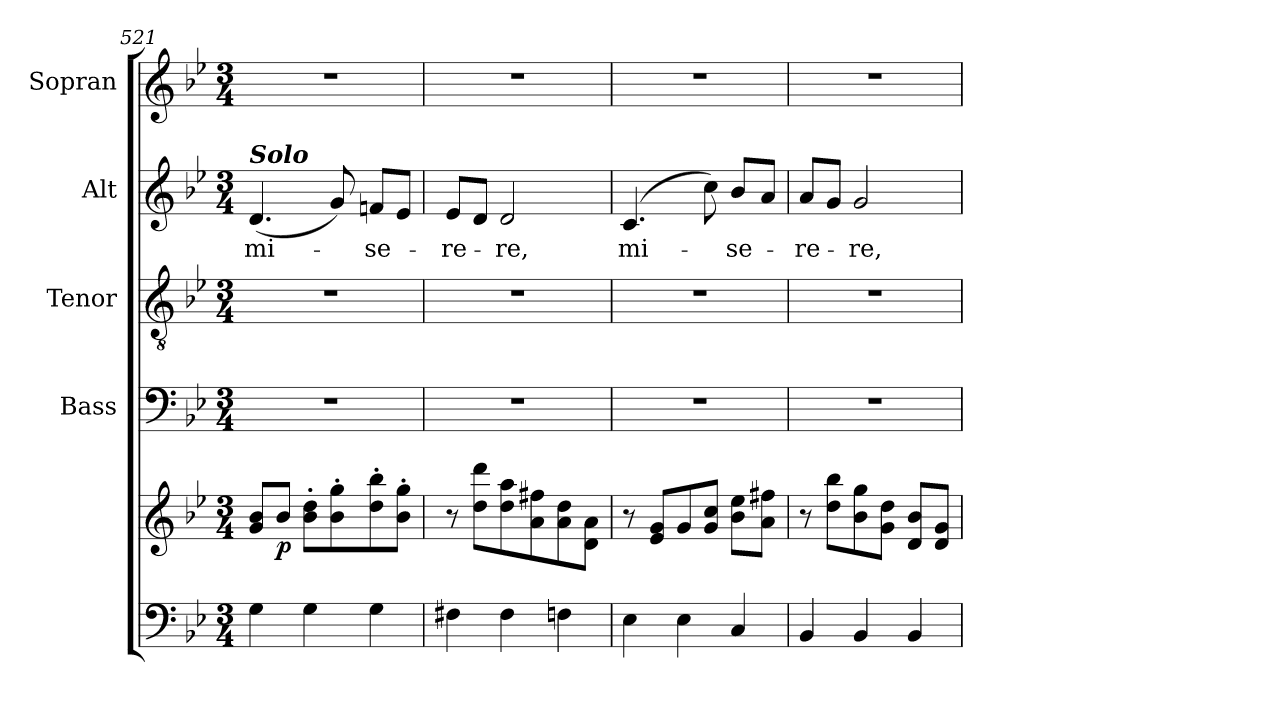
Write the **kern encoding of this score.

**kern	**kern	**dynam	**kern	**kern	**kern	**text	**kern
*part5	*part5	*part5	*part4	*part3	*part2	*part2	*part1
*staff6	*staff5	*staff5/6	*staff4	*staff3	*staff2	*staff2	*staff1
*	*	*	*I"Bass	*I"Tenor	*I"Alt	*	*I"Sopran
*	*	*	*I'B.	*I'T.	*I'A.	*	*I'S.
*clefF4	*clefG2	*	*clefF4	*clefGv2	*clefG2	*	*clefG2
*k[b-e-]	*k[b-e-]	*	*k[b-e-]	*k[b-e-]	*k[b-e-]	*	*k[b-e-]
*B-:	*B-:	*	*B-:	*B-:	*B-:	*	*B-:
*M3/4	*M3/4	*	*M3/4	*M3/4	*M3/4	*	*M3/4
=521	=521	=521	=521	=521	=521	=521	=521
!	!	!	!	!	!LO:TX:a:Bi:t=Solo	!	!
!	!	!	!	!	!	!LO:LY:b	!
4G\	8g/ 8b-/L	.	2.r	2.r	(<4.d/	mi-	2.r
!	!	!LO:DY:b	!	!	!	!	!
.	8b-/J	p	.	.	.	.	.
4G\	8b-\'> 8dd\'>L	.	.	.	.	.	.
.	8b-\'> 8gg\'>	.	.	.	8g/)	.	.
!	!	!	!	!	!	!LO:LY:b	!
4G\	8dd\'> 8bb-\'>	.	.	.	8fn/L	-se-	.
.	8b-\'> 8gg\'>J	.	.	.	8e-/J	.	.
=522	=522	=522	=522	=522	=522	=522	=522
!	!	!	!	!	!	!LO:LY:b	!
4F#X\	8r	.	2.r	2.r	8e-/L	-re-	2.r
.	8dd\ 8ddd\L	.	.	.	8d/J	.	.
!	!	!	!	!	!	!LO:LY:b	!
4F#\	8dd\ 8aa\	.	.	.	2d/	-re,	.
.	8a\ 8ff#X\	.	.	.	.	.	.
4Fn\	8a\ 8dd\	.	.	.	.	.	.
.	8d\ 8a\J	.	.	.	.	.	.
=523	=523	=523	=523	=523	=523	=523	=523
!	!	!	!	!	!	!LO:LY:b	!
4E-\	8r	.	2.r	2.r	(4.c/	mi-	2.r
.	8e-/ 8g/L	.	.	.	.	.	.
4E-\	8g/	.	.	.	.	.	.
.	8g/ 8cc/J	.	.	.	8cc\)	.	.
!	!	!	!	!	!	!LO:LY:b	!
4C/	8b-\ 8ee-\L	.	.	.	8b-/L	-se-	.
.	8a\ 8ff#X\J	.	.	.	8a/J	.	.
=524	=524	=524	=524	=524	=524	=524	=524
!	!	!	!	!	!	!LO:LY:b	!
4BB-/	8r	.	2.r	2.r	8a/L	-re-	2.r
.	8dd\ 8bb-\L	.	.	.	8g/J	.	.
!	!	!	!	!	!	!LO:LY:b	!
4BB-/	8b-\ 8gg\	.	.	.	2g/	-re,	.
.	8g\ 8dd\J	.	.	.	.	.	.
4BB-/	8d/ 8b-/L	.	.	.	.	.	.
.	8d/ 8g/J	.	.	.	.	.	.
=	=	=	=	=	=	=	=
*-	*-	*-	*-	*-	*-	*-	*-
